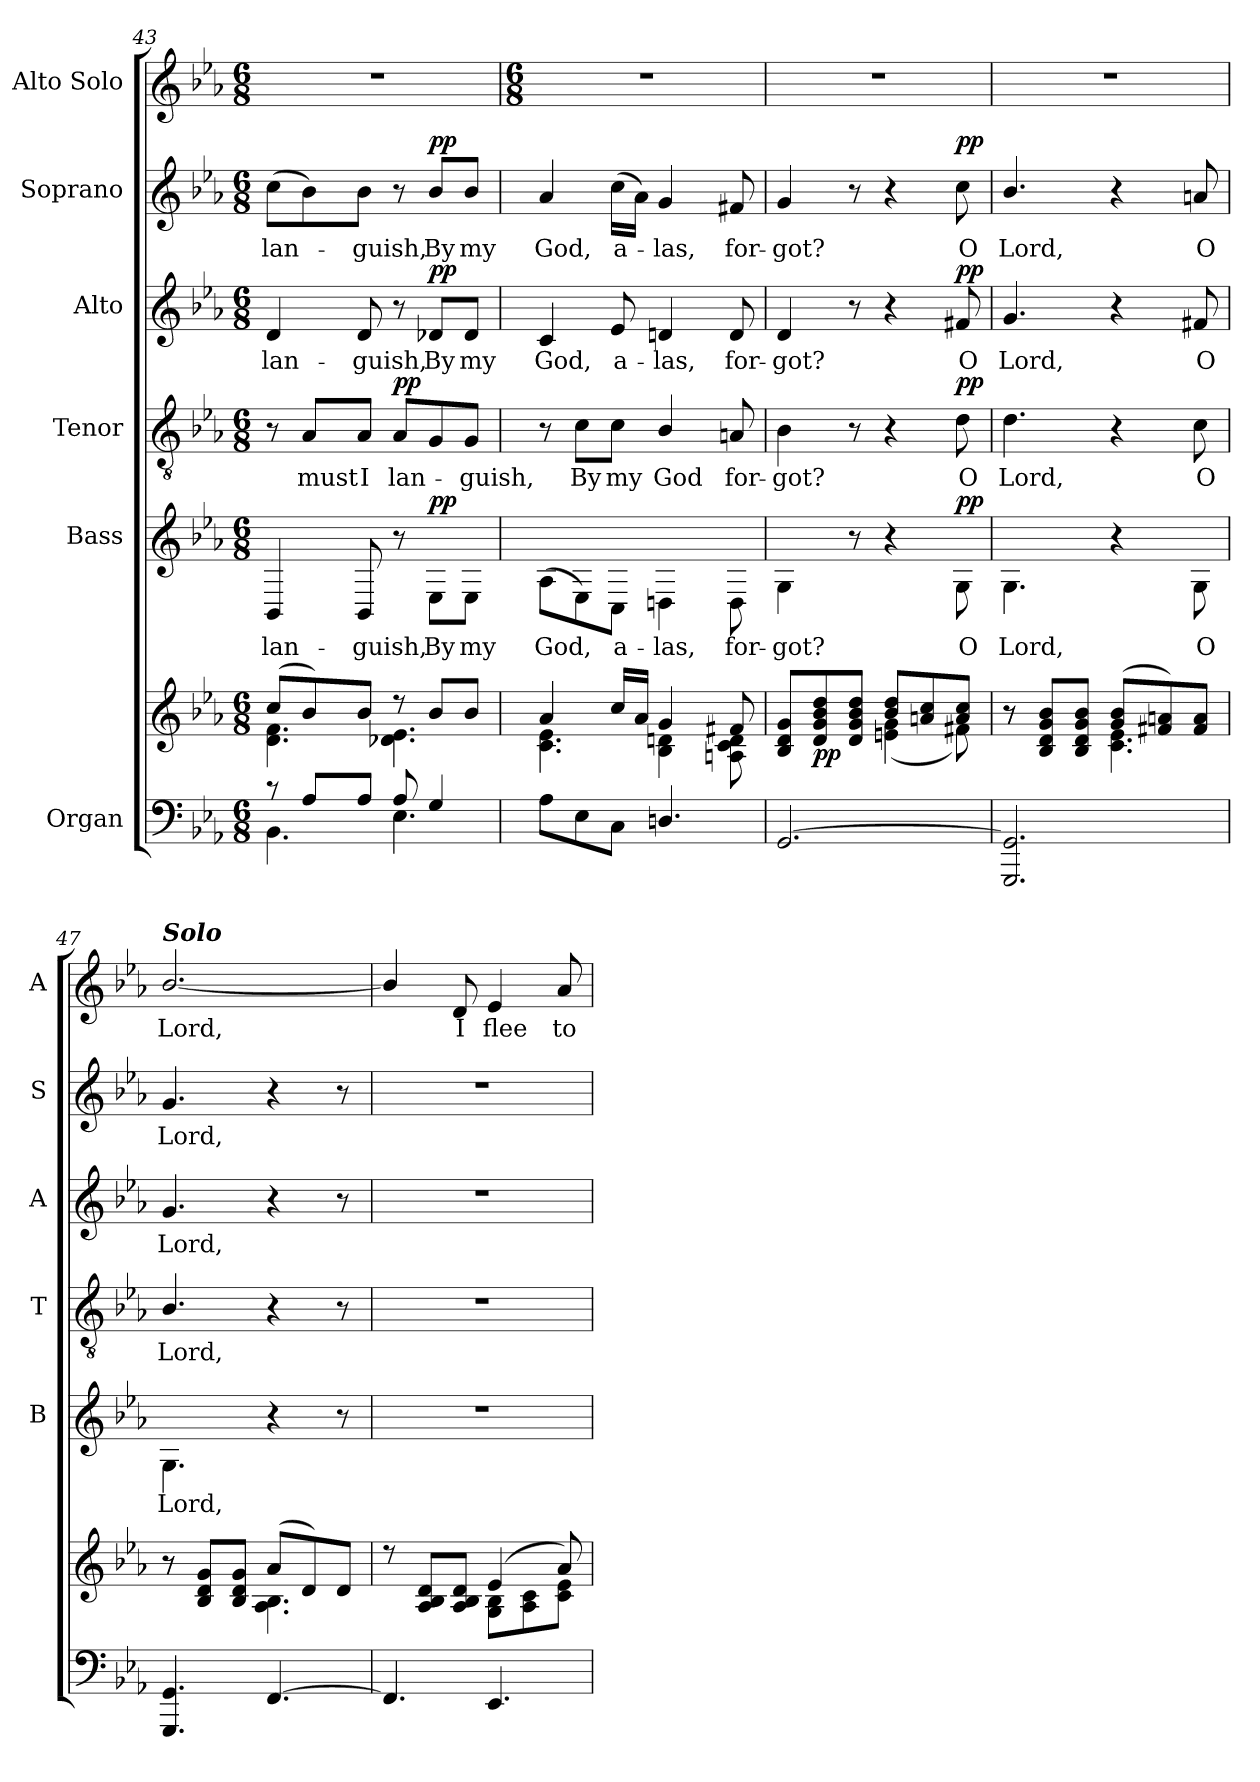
**kern	**kern	**dynam	**kern	**text	**dynam	**kern	**text	**dynam	**kern	**text	**dynam	**kern	**text	**dynam	**kern	**text
*part6	*part6	*part6	*part5	*part5	*part5	*part4	*part4	*part4	*part3	*part3	*part3	*part2	*part2	*part2	*part1	*part1
*staff7	*staff6	*staff6/7	*staff5	*staff5	*staff5	*staff4	*staff4	*staff4	*staff3	*staff3	*staff3	*staff2	*staff2	*staff2	*staff1	*staff1
*I"Organ	*	*	*I"Bass	*	*	*I"Tenor	*	*	*I"Alto	*	*	*I"Soprano	*	*	*I"Alto Solo	*
*	*	*	*I'B	*	*	*I'T	*	*	*I'A	*	*	*I'S	*	*	*I'A	*
*clefF4	*clefG2	*	*clefG2	*	*	*clefGv2	*	*	*clefG2	*	*	*clefG2	*	*	*clefG2	*
*k[b-e-a-]	*k[b-e-a-]	*	*k[b-e-a-]	*	*	*k[b-e-a-]	*	*	*k[b-e-a-]	*	*	*k[b-e-a-]	*	*	*k[b-e-a-]	*
*E-:	*E-:	*	*E-:	*	*	*E-:	*	*	*E-:	*	*	*E-:	*	*	*E-:	*
*M6/8	*M6/8	*	*M6/8	*	*	*M6/8	*	*	*M6/8	*	*	*M6/8	*	*	*M6/8	*
=43	=43	=43	=43	=43	=43	=43	=43	=43	=43	=43	=43	=43	=43	=43	=43	=43
*^	*^	*	*	*	*	*	*	*	*	*	*	*	*	*	*	*
!	!	!	!	!	!	!LO:LY:b	!	!	!	!	!	!LO:LY:b	!	!	!LO:LY:b	!	!	!
8r	4.BB-\	(>8cc/L	4.d\ 4.f\	.	4BB-/	lan-	.	8r	.	.	4d/	lan-	.	(>8cc\L	lan-	.	2.r	.
!	!	!	!	!	!	!	!	!	!LO:LY:b	!	!	!	!	!	!	!	!	!
8A-i/L	.	8b-/)	.	.	.	.	.	8A-i/L	must	.	.	.	.	8b-\)	.	.	.	.
!	!	!	!	!	!	!LO:LY:b	!	!	!LO:LY:b	!	!	!LO:LY:b	!	!	!LO:LY:b	!	!	!
8A-/J	.	8b-/J	.	.	8BB-/	-guish,	.	8A-/J	I	.	8d/	-guish,	.	8b-\J	guish,	.	.	.
!	!	!	!	!	!	!	!	!	!LO:LY:b	!LO:DY:b	!	!	!	!	!	!	!	!
8A-/	4.E-\	8r	4.d-X\ 4.e-\	.	8r	.	.	8A-/L	lan-	pp	8r	.	.	8r	.	.	.	.
!	!	!	!	!	!	!LO:LY:b	!LO:DY:b	!	!	!	!	!LO:LY:b	!LO:DY:b	!	!LO:LY:b	!LO:DY:b	!	!
4G/	.	8b-/L	.	.	8E-\L	By	pp	8G/	.	.	8d-X/L	By	pp	8b-/L	By	pp	.	.
!	!	!	!	!	!	!LO:LY:b	!	!	!LO:LY:b	!	!	!LO:LY:b	!	!	!LO:LY:b	!	!	!
.	.	8b-/J	.	.	8E-\J	my	.	8G/J	guish,	.	8d-/J	my	.	8b-/J	my	.	.	.
*	*	*v	*v	*	*	*	*	*	*	*	*	*	*	*	*	*	*	*
!!LO:PB:g=z
=44	=44	=44	=44	=44	=44	=44	=44	=44	=44	=44	=44	=44	=44	=44	=44	=44	=44
*	*	*	*	*	*	*	*	*	*	*	*	*	*	*	*	*M6/8	*
*	*	*^	*	*	*	*	*	*	*	*	*	*	*	*	*	*	*
*	*	*	*^	*	*	*	*	*	*	*	*	*	*	*	*	*	*	*
!	!	!	!	!	!	!	!LO:LY:b	!	!	!	!	!	!LO:LY:b	!	!	!LO:LY:b	!	!	!
8A-i\L	2ryy	4a-i/	4.c\ 4.e-\	2.ryy	.	(>8A-i\L	God,	.	8r	.	.	4c/	God,	.	4a-i/	God,	.	2.r	.
!	!	!	!	!	!	!	!	!	!	!LO:LY:b	!	!	!	!	!	!	!	!	!
8E-\	.	.	.	.	.	8E-\)	.	.	8c\L	By	.	.	.	.	.	.	.	.	.
!	!	!	!	!	!	!	!LO:LY:b	!	!	!LO:LY:b	!	!	!LO:LY:b	!	!	!LO:LY:b	!	!	!
8C\J	.	16cc/LL	.	.	.	8C\J	a-	.	8c\J	my	.	8e-/	a-	.	(>16cc\LL	a-	.	.	.
.	.	16a-/JJ	.	.	.	.	.	.	.	.	.	.	.	.	16a-\JJ)	.	.	.	.
!	!	!	!	!	!	!	!LO:LY:b	!	!	!LO:LY:b	!	!	!LO:LY:b	!	!	!LO:LY:b	!	!	!
4.Dni/	.	4g/	4B-\ 4dni\	.	.	4Dni\	-las,	.	4B-/	God	.	4dni/	-las,	.	4g/	las,	.	.	.
.	4ryy	.	.	.	.	.	.	.	.	.	.	.	.	.	.	.	.	.	.
!	!	!	!	!	!	!	!LO:LY:b	!	!	!LO:LY:b	!	!	!LO:LY:b	!	!	!LO:LY:b	!	!	!
.	.	8f#X/	8An\ 8c\ 8d\	.	.	8D\	for-	.	8An/	for-	.	8d/	for-	.	8f#X/	for-	.	.	.
=45	=45	=45	=45	=45	=45	=45	=45	=45	=45	=45	=45	=45	=45	=45	=45	=45	=45	=45	=45
!	!	!	!	!	!	!	!LO:LY:b	!	!	!LO:LY:b	!	!	!LO:LY:b	!	!	!LO:LY:b	!	!	!
[2.GG/	2.ryy	8B-/ 8d/ 8g/L	4ryy	2.ryy	.	4G\	-got?	.	4B-\	-got?	.	4d/	-got?	.	4g/	-got?	.	2.r	.
!	!	!	!	!	!LO:DY:b	!	!	!	!	!	!	!	!	!	!	!	!	!	!
.	.	8d/ 8g/ 8b-/ 8dd/	.	.	pp	.	.	.	.	.	.	.	.	.	.	.	.	.	.
.	.	8d/ 8g/ 8b-/ 8dd/J	8ryy	.	.	8r	.	.	8r	.	.	8r	.	.	8r	.	.	.	.
.	.	8b-/ 8dd/L	(<4en\ 4g\	.	.	4r	.	.	4r	.	.	4r	.	.	4r	.	.	.	.
.	.	8an/ 8cc/	.	.	.	.	.	.	.	.	.	.	.	.	.	.	.	.	.
!	!	!	!	!	!	!	!LO:LY:b	!LO:DY:b	!	!LO:LY:b	!LO:DY:b	!	!LO:LY:b	!LO:DY:b	!	!LO:LY:b	!LO:DY:b	!	!
.	.	8a/ 8cc/J	8f#X\)	.	.	8G\	O	pp	8d\	O	pp	8f#X/	O	pp	8cc\	O	pp	.	.
=46	=46	=46	=46	=46	=46	=46	=46	=46	=46	=46	=46	=46	=46	=46	=46	=46	=46	=46	=46
!	!	!	!	!	!	!	!LO:LY:b	!	!	!LO:LY:b	!	!	!LO:LY:b	!	!	!LO:LY:b	!	!	!
2.GGG/ 2.GG/]	2.ryy	8r	8r	2.ryy	.	4.G\	Lord,	.	4.d\	Lord,	.	4.g/	Lord,	.	4.b-/	Lord,	.	2.r	.
.	.	8B-/ 8d/ 8g/ 8b-/L	4ryy	.	.	.	.	.	.	.	.	.	.	.	.	.	.	.	.
.	.	8B-/ 8d/ 8g/ 8b-/J	.	.	.	.	.	.	.	.	.	.	.	.	.	.	.	.	.
.	.	(>8g/ 8b-/L	4.c\ 4.e-\	.	.	4r	.	.	4r	.	.	4r	.	.	4r	.	.	.	.
.	.	8f#X/ 8an/)	.	.	.	.	.	.	.	.	.	.	.	.	.	.	.	.	.
!	!	!	!	!	!	!	!LO:LY:b	!	!	!LO:LY:b	!	!	!LO:LY:b	!	!	!LO:LY:b	!	!	!
.	.	8f#/ 8a/J	.	.	.	8G\	O	.	8c\	O	.	8f#X/	O	.	8an/	O	.	.	.
=47	=47	=47	=47	=47	=47	=47	=47	=47	=47	=47	=47	=47	=47	=47	=47	=47	=47	=47	=47
!	!	!	!	!	!	!	!	!	!	!	!	!	!	!	!	!	!	!LO:TX:a:Bi:t=Solo	!
!	!	!	!	!	!	!	!LO:LY:b	!	!	!LO:LY:b	!	!	!LO:LY:b	!	!	!LO:LY:b	!	!	!LO:LY:b
4.GGG/ 4.GG/	2.ryy	8r	8r	2.ryy	.	4.G\	Lord,	.	4.B-/	Lord,	.	4.g/	Lord,	.	4.g/	Lord,	.	[2.b-/	Lord,
.	.	8B-/ 8d/ 8g/L	4ryy	.	.	.	.	.	.	.	.	.	.	.	.	.	.	.	.
.	.	8B-/ 8d/ 8g/J	.	.	.	.	.	.	.	.	.	.	.	.	.	.	.	.	.
[4.FF/	.	(>8a-i/L	4.A-\ 4.B-\	.	.	4r	.	.	4r	.	.	4r	.	.	4r	.	.	.	.
.	.	8d/)	.	.	.	.	.	.	.	.	.	.	.	.	.	.	.	.	.
.	.	8d/J	.	.	.	8r	.	.	8r	.	.	8r	.	.	8r	.	.	.	.
=48	=48	=48	=48	=48	=48	=48	=48	=48	=48	=48	=48	=48	=48	=48	=48	=48	=48	=48	=48
4.FF/]	2.ryy	8r	4.ryy	2.ryy	.	2.r	.	.	2.r	.	.	2.r	.	.	2.r	.	.	4b-/]	.
.	.	8A-/ 8B-/ 8d/L	.	.	.	.	.	.	.	.	.	.	.	.	.	.	.	.	.
!	!	!	!	!	!	!	!	!	!	!	!	!	!	!	!	!	!	!	!LO:LY:b
.	.	8A-/ 8B-/ 8d/J	.	.	.	.	.	.	.	.	.	.	.	.	.	.	.	8d/	I
!	!	!	!	!	!	!	!	!	!	!	!	!	!	!	!	!	!	!	!LO:LY:b
4.EE-/	.	(>4e-/	8G\ 8B-\L	.	.	.	.	.	.	.	.	.	.	.	.	.	.	4e-/	flee
.	.	.	8A-\ 8c\	.	.	.	.	.	.	.	.	.	.	.	.	.	.	.	.
!	!	!	!	!	!	!	!	!	!	!	!	!	!	!	!	!	!	!	!LO:LY:b
.	.	8a-/)	8c\ 8e-\J	.	.	.	.	.	.	.	.	.	.	.	.	.	.	8a-/	to
*v	*v	*	*	*	*	*	*	*	*	*	*	*	*	*	*	*	*	*	*
*	*v	*v	*v	*	*	*	*	*	*	*	*	*	*	*	*	*	*	*
=	=	=	=	=	=	=	=	=	=	=	=	=	=	=	=	=
*-	*-	*-	*-	*-	*-	*-	*-	*-	*-	*-	*-	*-	*-	*-	*-	*-
